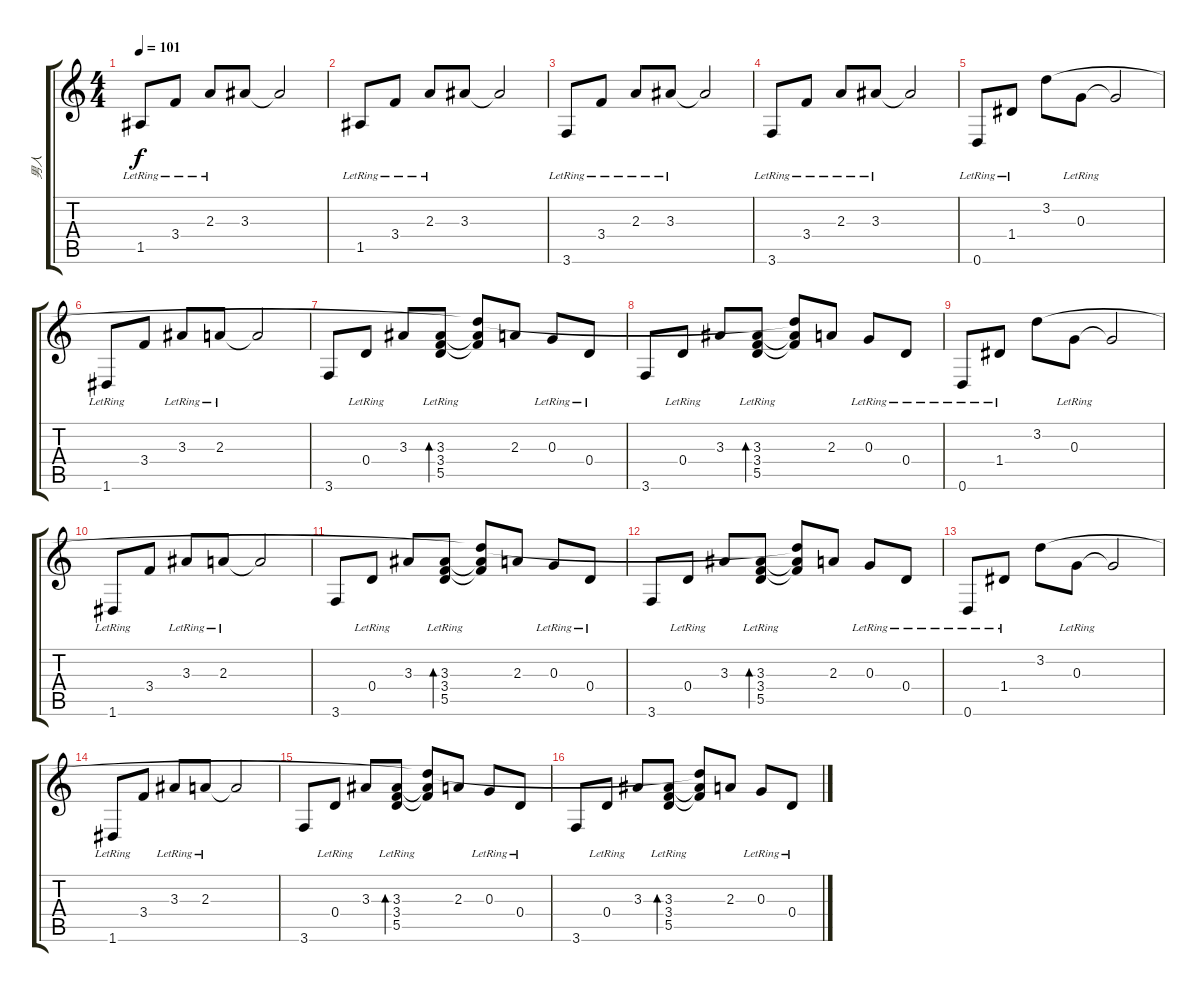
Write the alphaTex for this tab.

\track ("男人" "男人") {instrument electricguitarclean}
\staff {score tabs}
\tuning (E4 B3 G3 D3 A2 D2) {hide}
\ts (4 4)
\tempo 101
\clef g2
\ks c
1.5{lr}.8{dy f} 3.4{lr}.8 2.3{lr}.8 3.3.8 3.3{t}.2 |
1.5{lr}.8 3.4{lr}.8 2.3{lr}.8 3.3.8 3.3{t}.2 |
3.6{lr}.8 3.4{lr}.8 2.3{lr}.8 3.3{lr}.8 3.3{t}.2 |
3.6{lr}.8 3.4{lr}.8 2.3{lr}.8 3.3{lr}.8 3.3{t}.2 |
0.6{lr}.8 1.4{lr}.8 3.2.8 0.3{lr}.8 0.3{t}.2 |
1.6{lr}.8 3.4.8 3.3{lr}.8 2.3{lr}.8 2.3{t}.2 |
3.6.8 0.4{lr}.8 3.3.8 (3.3{lr} 3.4{lr} 5.5).8{bd 120} (3.2{t} 3.3{t} 3.4{t}).8 2.3.8 0.3{lr}.8 0.4{lr}.8 |
3.6.8 0.4{lr}.8 3.3.8 (3.3{lr} 3.4{lr} 5.5).8{bd 120} (3.2{t} 3.3{t} 3.4{t}).8 2.3.8 0.3{lr}.8 0.4{lr}.8 |
0.6{lr}.8 1.4{lr}.8 3.2.8 0.3{lr}.8 0.3{t}.2 |
1.6{lr}.8 3.4.8 3.3{lr}.8 2.3{lr}.8 2.3{t}.2 |
3.6.8 0.4{lr}.8 3.3.8 (3.3{lr} 3.4{lr} 5.5).8{bd 120} (3.2{t} 3.3{t} 3.4{t}).8 2.3.8 0.3{lr}.8 0.4{lr}.8 |
3.6.8 0.4{lr}.8 3.3.8 (3.3{lr} 3.4{lr} 5.5).8{bd 120} (3.2{t} 3.3{t} 3.4{t}).8 2.3.8 0.3{lr}.8 0.4{lr}.8 |
0.6{lr}.8 1.4{lr}.8 3.2.8 0.3{lr}.8 0.3{t}.2 |
1.6{lr}.8 3.4.8 3.3{lr}.8 2.3{lr}.8 2.3{t}.2 |
3.6.8 0.4{lr}.8 3.3.8 (3.3{lr} 3.4{lr} 5.5).8{bd 120} (3.2{t} 3.3{t} 3.4{t}).8 2.3.8 0.3{lr}.8 0.4{lr}.8 |
3.6.8 0.4{lr}.8 3.3.8 (3.3{lr} 3.4{lr} 5.5).8{bd 120} (3.2{t} 3.3{t} 3.4{t}).8 2.3.8 0.3{lr}.8 0.4{lr}.8
